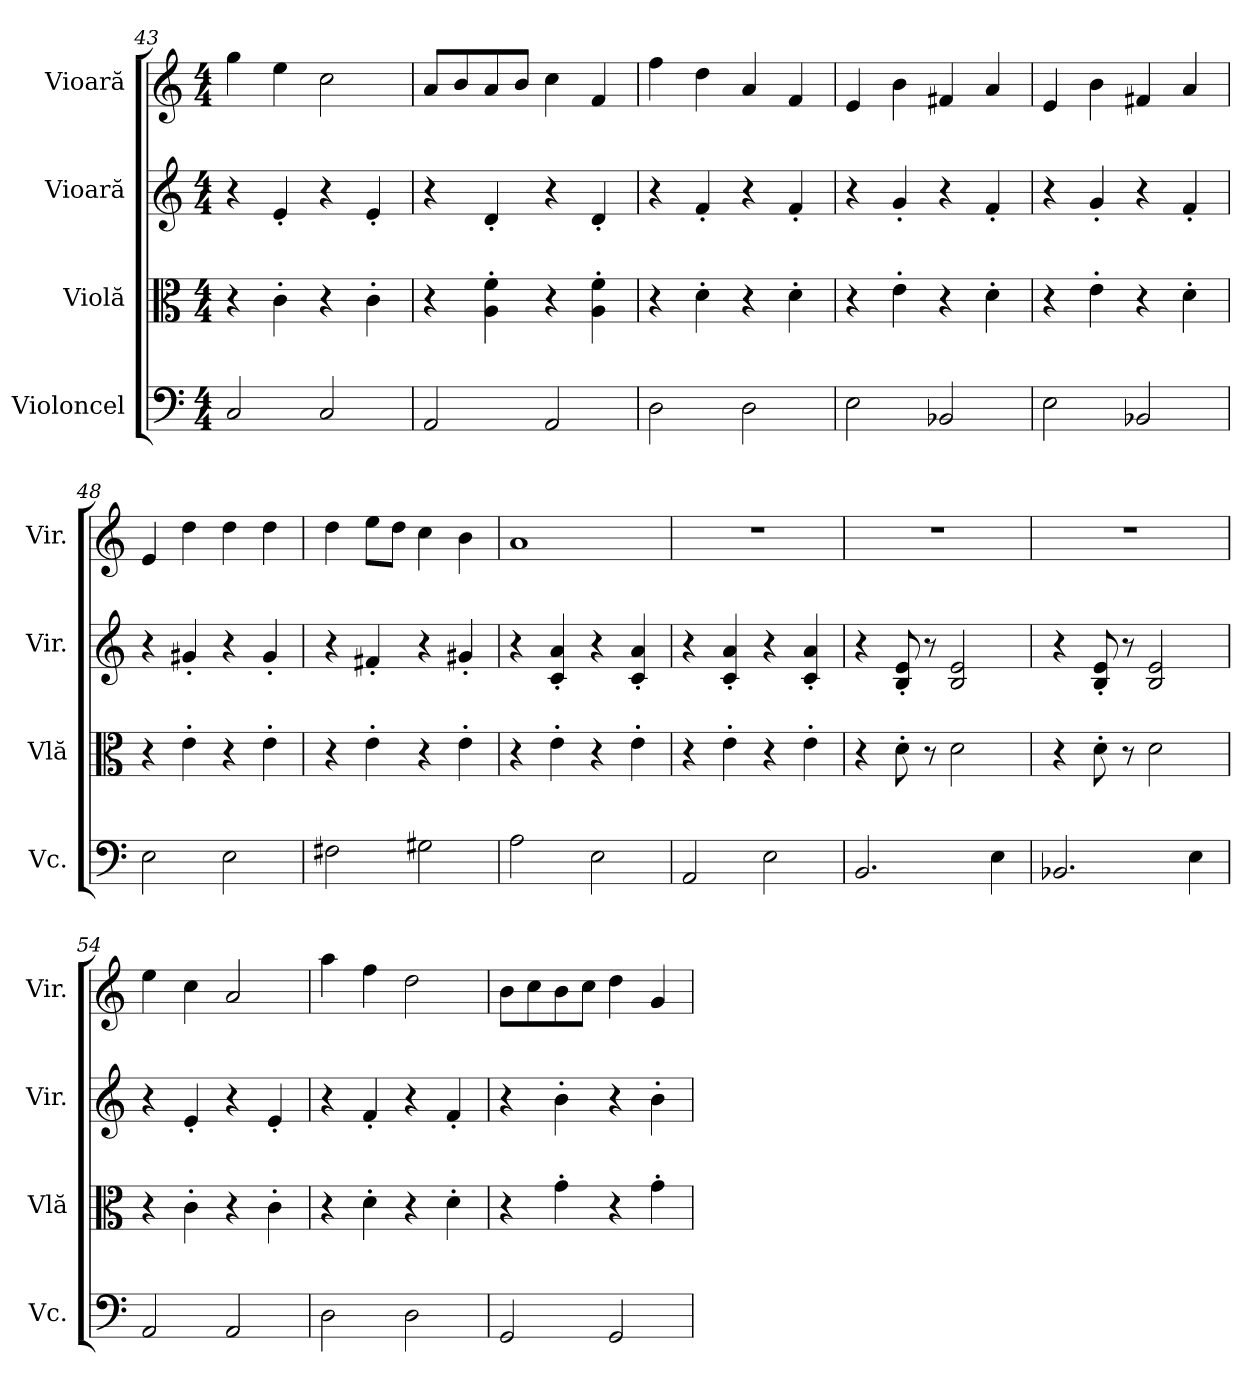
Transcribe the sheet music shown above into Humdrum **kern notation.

**kern	**kern	**kern	**kern
*part4	*part3	*part2	*part1
*staff4	*staff3	*staff2	*staff1
*I"Violoncel	*I"Violă	*I"Vioară	*I"Vioară
*I'Vc.	*I'Vlă	*I'Vir.	*I'Vir.
*clefF4	*clefC3	*clefG2	*clefG2
*k[]	*k[]	*k[]	*k[]
*M4/4	*M4/4	*M4/4	*M4/4
=43	=43	=43	=43
2C/	4r	4r	4gg\
.	4c'\	4e'/	4ee\
2C/	4r	4r	2cc\
.	4c'\	4e'/	.
!!LO:LB:g=z
=44	=44	=44	=44
2AA/	4r	4r	8a/L
.	.	.	8b/
.	4A\' 4f\'	4d'/	8a/
.	.	.	8b/J
2AA/	4r	4r	4cc\
.	4A\' 4f\'	4d'/	4f/
=45	=45	=45	=45
2D\	4r	4r	4ff\
.	4d'\	4f'/	4dd\
2D\	4r	4r	4a/
.	4d'\	4f'/	4f/
=46	=46	=46	=46
2E\	4r	4r	4e/
.	4e'\	4g'/	4b\
2BB-X/	4r	4r	4f#X/
.	4d'\	4f'/	4a/
=47	=47	=47	=47
2E\	4r	4r	4e/
.	4e'\	4g'/	4b\
2BB-X/	4r	4r	4f#X/
.	4d'\	4f'/	4a/
=48	=48	=48	=48
2E\	4r	4r	4e/
.	4e'\	4g#X'/	4dd\
2E\	4r	4r	4dd\
.	4e'\	4g#'/	4dd\
=49	=49	=49	=49
2F#X\	4r	4r	4dd\
.	4e'\	4f#X'/	8ee\L
.	.	.	8dd\J
2G#X\	4r	4r	4cc\
.	4e'\	4g#X'/	4b\
=50	=50	=50	=50
2A\	4r	4r	1a
.	4e'\	4c/' 4a/'	.
2E\	4r	4r	.
.	4e'\	4c/' 4a/'	.
!!LO:PB:g=z
=51	=51	=51	=51
2AA/	4r	4r	1r
.	4e'\	4c/' 4a/'	.
2E\	4r	4r	.
.	4e'\	4c/' 4a/'	.
=52	=52	=52	=52
2.BB/	4r	4r	1r
.	8d'\	8B/' 8e/'	.
.	8r	8r	.
.	2d\	2B/ 2e/	.
4E\	.	.	.
=53	=53	=53	=53
2.BB-X/	4r	4r	1r
.	8d'\	8B/' 8e/'	.
.	8r	8r	.
.	2d\	2B/ 2e/	.
4E\	.	.	.
=54	=54	=54	=54
2AA/	4r	4r	4ee\
.	4c'\	4e'/	4cc\
2AA/	4r	4r	2a/
.	4c'\	4e'/	.
=55	=55	=55	=55
2D\	4r	4r	4aa\
.	4d'\	4f'/	4ff\
2D\	4r	4r	2dd\
.	4d'\	4f'/	.
=56	=56	=56	=56
2GG/	4r	4r	8b\L
.	.	.	8cc\
.	4g'\	4b'\	8b\
.	.	.	8cc\J
2GG/	4r	4r	4dd\
.	4g'\	4b'\	4g/
=	=	=	=
*-	*-	*-	*-
